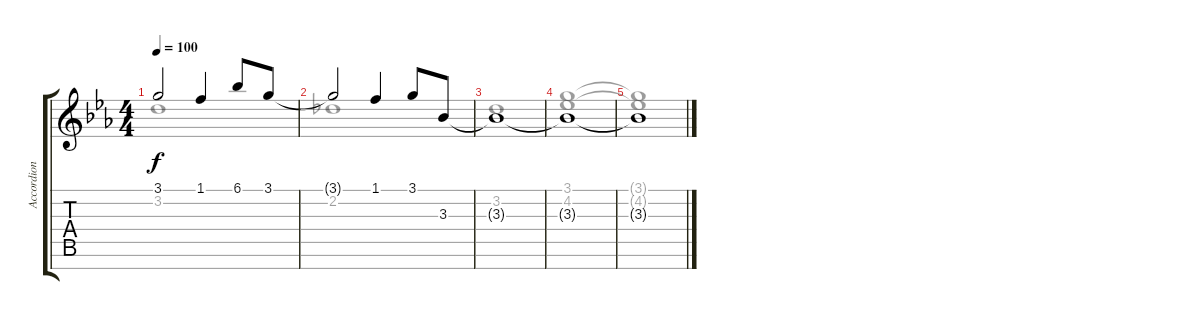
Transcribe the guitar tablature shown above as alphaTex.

\track ("Accordion" "Accordion") {instrument accordion}
\staff {score tabs}
\tuning (E5 B4 G4 D4 A3 E3 B2) {hide}
\voice
\ts (4 4)
\tempo 100
\clef g2
\ks eb
3.1{t}.2{dy f} 1.1.4 6.1.8 3.1.8 |
3.1{t}.2 1.1.4 3.1.8 3.3.8 |
3.3{t}.1 |
3.3{t}.1 |
3.3{t}.1
\voice
\clef g2
\ottava regular
\simile none
\ks eb
3.2.1{dy f} |
2.2.1 |
3.2.1 |
(3.1 4.2).1 |
(3.1{t} 4.2{t}).1
